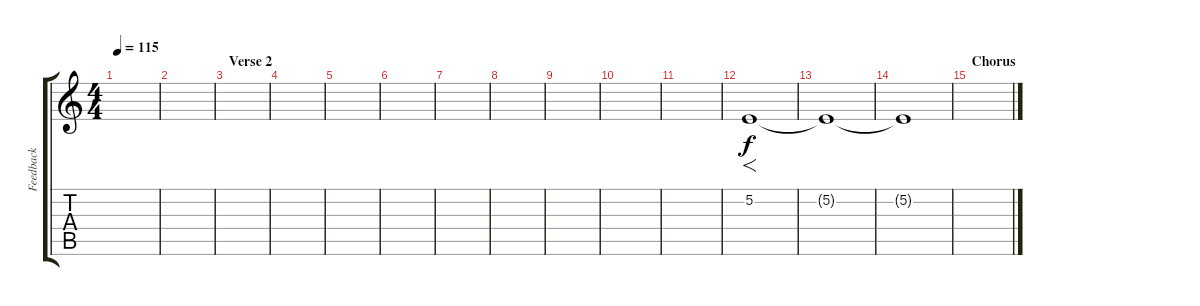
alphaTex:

\track ("Feedback" "Feedback") {instrument fx6goblins}
\staff {score tabs}
\tuning (E4 B3 G3 D3 A2 E2) {hide}
\ts (4 4)
\tempo 115
\clef g2
\ks c
|
|
\section ("" "Verse 2")
|
|
|
|
|
|
|
|
|
5.2.1{f} |
5.2{t}.1{dy f} |
5.2{t}.1 |
\section ("" "Chorus")
